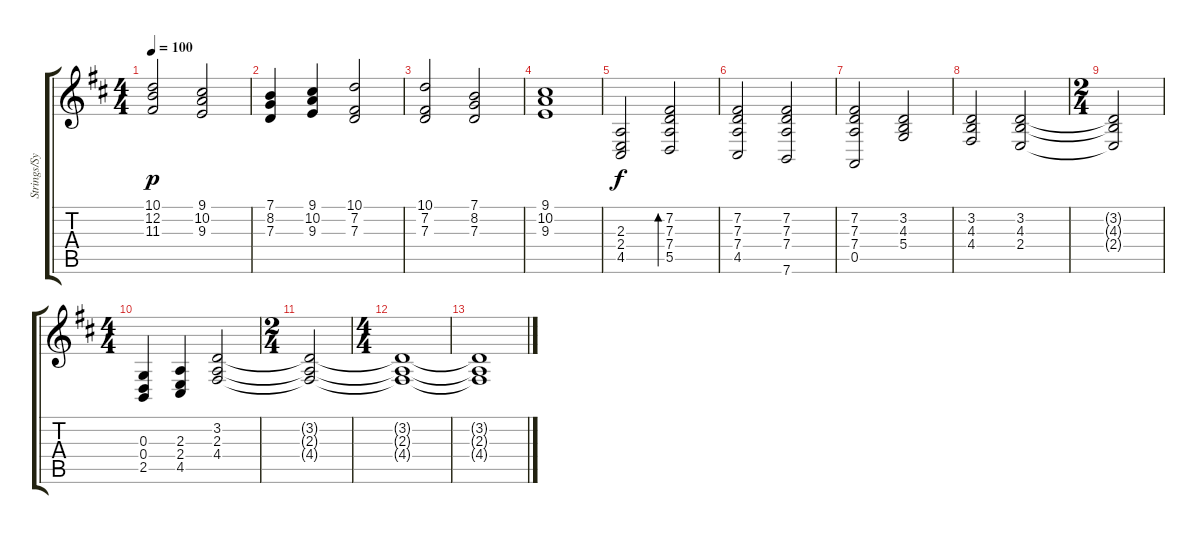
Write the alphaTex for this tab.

\track ("Strings/Synth Choir" "Strings/Sy") {instrument synthstrings2}
\staff {score tabs}
\tuning (E4 B3 G3 D3 A2 E2) {hide}
\ts (4 4)
\tempo 100
\clef g2
\ks d
(10.1 12.2 11.3).2{dy p} (9.1 10.2 9.3).2 |
(7.1 8.2 7.3).4 (9.1 10.2 9.3).4 (10.1 7.2 7.3).2 |
(10.1 7.2 7.3).2 (7.1 8.2 7.3).2 |
(9.1 10.2 9.3).1 |
(2.3 2.4 4.5).2{dy f} (7.2 7.3 7.4 5.5).2{bd 30} |
(7.2 7.3 7.4 4.5).2 (7.2 7.3 7.4 7.6).2 |
(7.2 7.3 7.4 0.5).2 (3.2 4.3 5.4).2 |
(3.2 4.3 4.4).2 (3.2 4.3 2.4).2 |
\ts (2 4)
(3.2{t} 4.3{t} 2.4{t}).2 |
\ts (4 4)
(0.3 0.4 2.5).4 (2.3 2.4 4.5).4 (3.2 2.3 4.4).2 |
\ts (2 4)
(3.2{t} 2.3{t} 4.4{t}).2 |
\ts (4 4)
(3.2{t} 2.3{t} 4.4{t}).1 |
(3.2{t} 2.3{t} 4.4{t}).1
